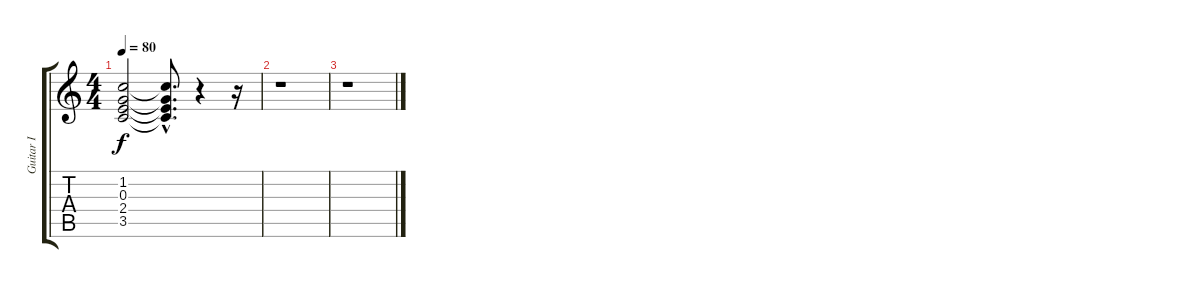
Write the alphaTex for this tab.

\track ("Guitar I" "Guitar I") {instrument electricguitarclean}
\staff {score tabs}
\tuning (E4 B3 G3 D3 A2 E2) {hide}
\ts (4 4)
\tempo 80
\clef g2
\ks c
(1.2{t} 0.3{t} 2.4{t} 3.5{t}).2{dy f} (1.2{hac t} 0.3{hac t} 2.4{hac t} 3.5{hac t}).8{d} r.4 r.16 |
r.1 |
r.1
